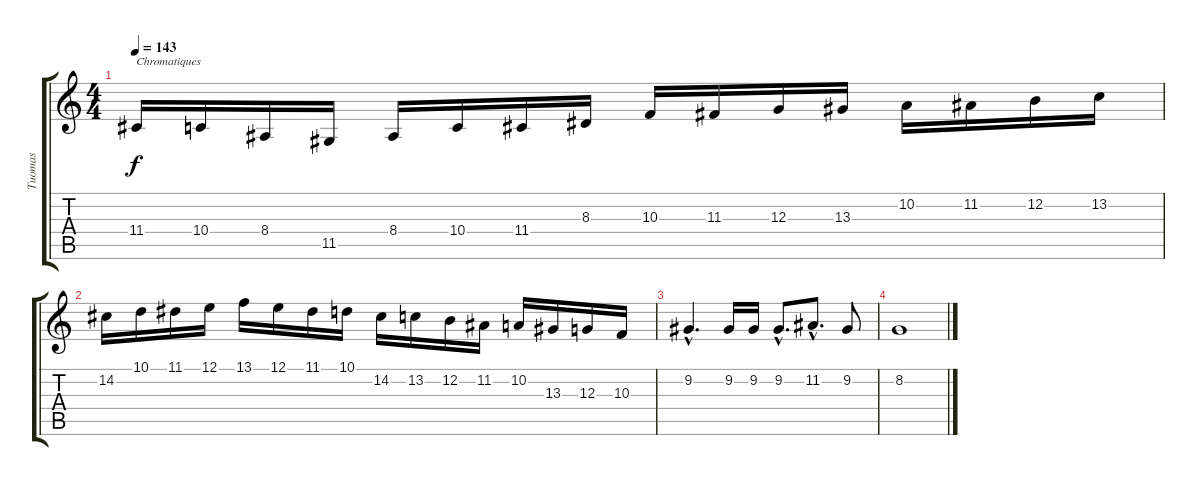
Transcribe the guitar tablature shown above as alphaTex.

\track ("Tuomas" "Tuomas") {instrument musicbox}
\staff {score tabs}
\tuning (E4 B3 G3 D3 A2 E2) {hide}
\ts (4 4)
\tempo 143
\clef g2
\ks c
11.4.16{txt "Chromatiques" dy f} 10.4.16 8.4.16 11.5.16 8.4.16 10.4.16 11.4.16 8.3.16 10.3.16 11.3.16 12.3.16 13.3.16 10.2.16 11.2.16 12.2.16 13.2.16 |
14.2.16 10.1.16 11.1.16 12.1.16 13.1.16 12.1.16 11.1.16 10.1.16 14.2.16 13.2.16 12.2.16 11.2.16 10.2.16 13.3.16 12.3.16 10.3.16 |
9.2{hac}.4{d} 9.2.16 9.2.16 9.2{hac}.8{d} 11.2{hac}.8{d} 9.2.8 |
8.2.1
